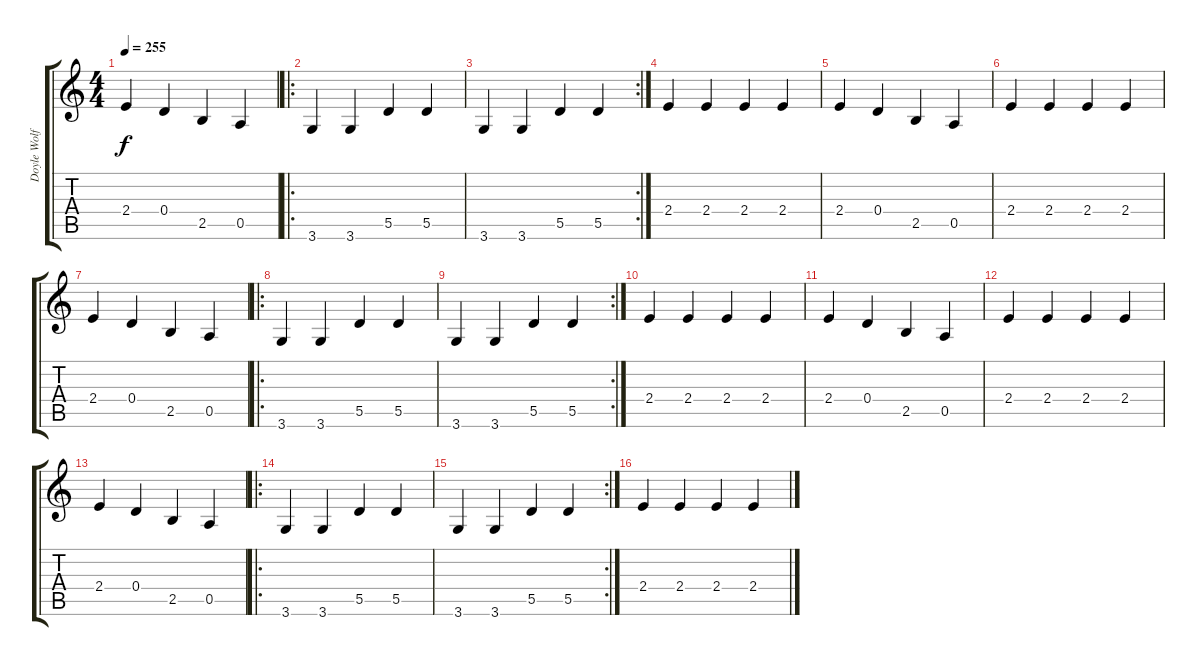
\track ("Doyle Wolfgang" "Doyle Wolf") {instrument overdrivenguitar}
\staff {score tabs}
\tuning (E4 B3 G3 D3 A2 E2) {hide}
\ts (4 4)
\tempo 255
\clef g2
\ks c
2.4.4{dy f} 0.4.4 2.5.4 0.5.4 |
\ro
3.6.4 3.6.4 5.5.4 5.5.4 |
\rc 2
3.6.4 3.6.4 5.5.4 5.5.4 |
2.4.4 2.4.4 2.4.4 2.4.4 |
2.4.4 0.4.4 2.5.4 0.5.4 |
2.4.4 2.4.4 2.4.4 2.4.4 |
2.4.4 0.4.4 2.5.4 0.5.4 |
\ro
3.6.4 3.6.4 5.5.4 5.5.4 |
\rc 2
3.6.4 3.6.4 5.5.4 5.5.4 |
2.4.4 2.4.4 2.4.4 2.4.4 |
2.4.4 0.4.4 2.5.4 0.5.4 |
2.4.4 2.4.4 2.4.4 2.4.4 |
2.4.4 0.4.4 2.5.4 0.5.4 |
\ro
3.6.4 3.6.4 5.5.4 5.5.4 |
\rc 2
3.6.4 3.6.4 5.5.4 5.5.4 |
2.4.4 2.4.4 2.4.4 2.4.4
